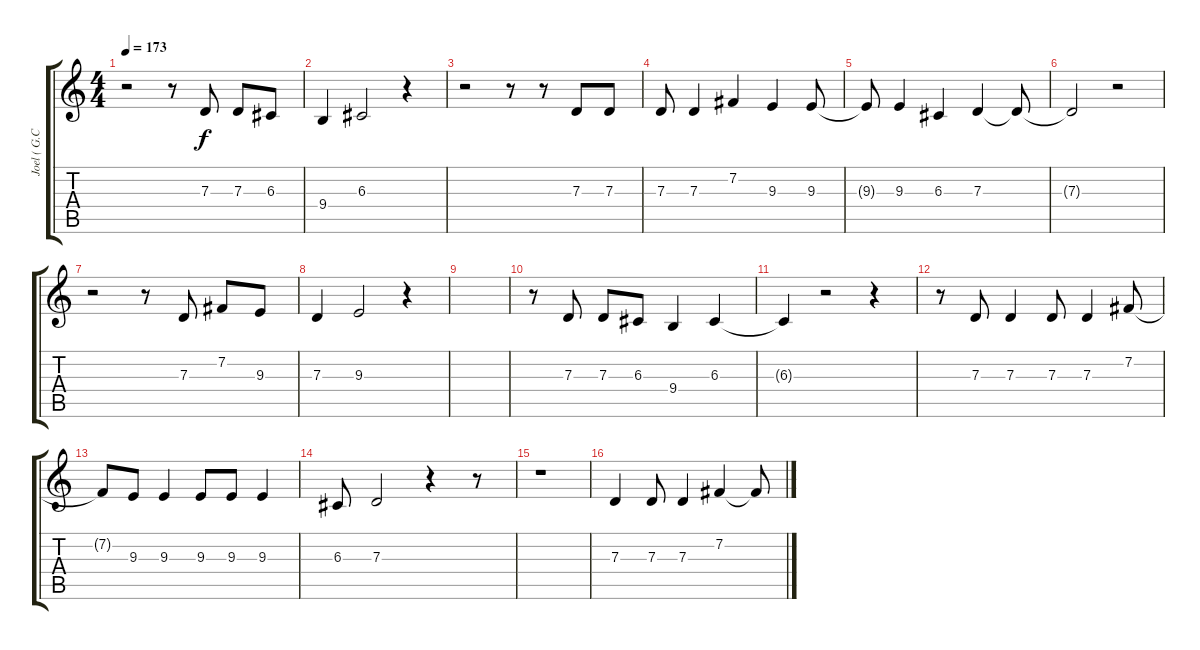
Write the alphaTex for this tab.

\track ("Joel ( G.C)" "Joel ( G.C") {instrument altosax}
\staff {score tabs}
\tuning (E4 B3 G3 D3 A2 E2) {hide}
\ts (4 4)
\tempo 173
\clef g2
\ks c
r.2{dy f} r.8 7.3.8 7.3.8 6.3.8 |
9.4.4 6.3.2 r.4 |
r.2 r.8 r.8 7.3.8 7.3.8 |
7.3.8 7.3.4 7.2.4 9.3.4 9.3.8 |
9.3{t}.8 9.3.4 6.3.4 7.3.4 7.3{t}.8 |
7.3{t}.2 r.2 |
r.2 r.8 7.3.8 7.2.8 9.3.8 |
7.3.4 9.3.2 r.4 |
|
r.8 7.3.8 7.3.8 6.3.8 9.4.4 6.3.4 |
6.3{t}.4 r.2 r.4 |
r.8 7.3.8 7.3.4 7.3.8 7.3.4 7.2.8 |
7.2{t}.8 9.3.8 9.3.4 9.3.8 9.3.8 9.3.4 |
6.3.8 7.3.2 r.4 r.8 |
r.1 |
7.3.4 7.3.8 7.3.4 7.2.4 7.2{t}.8
